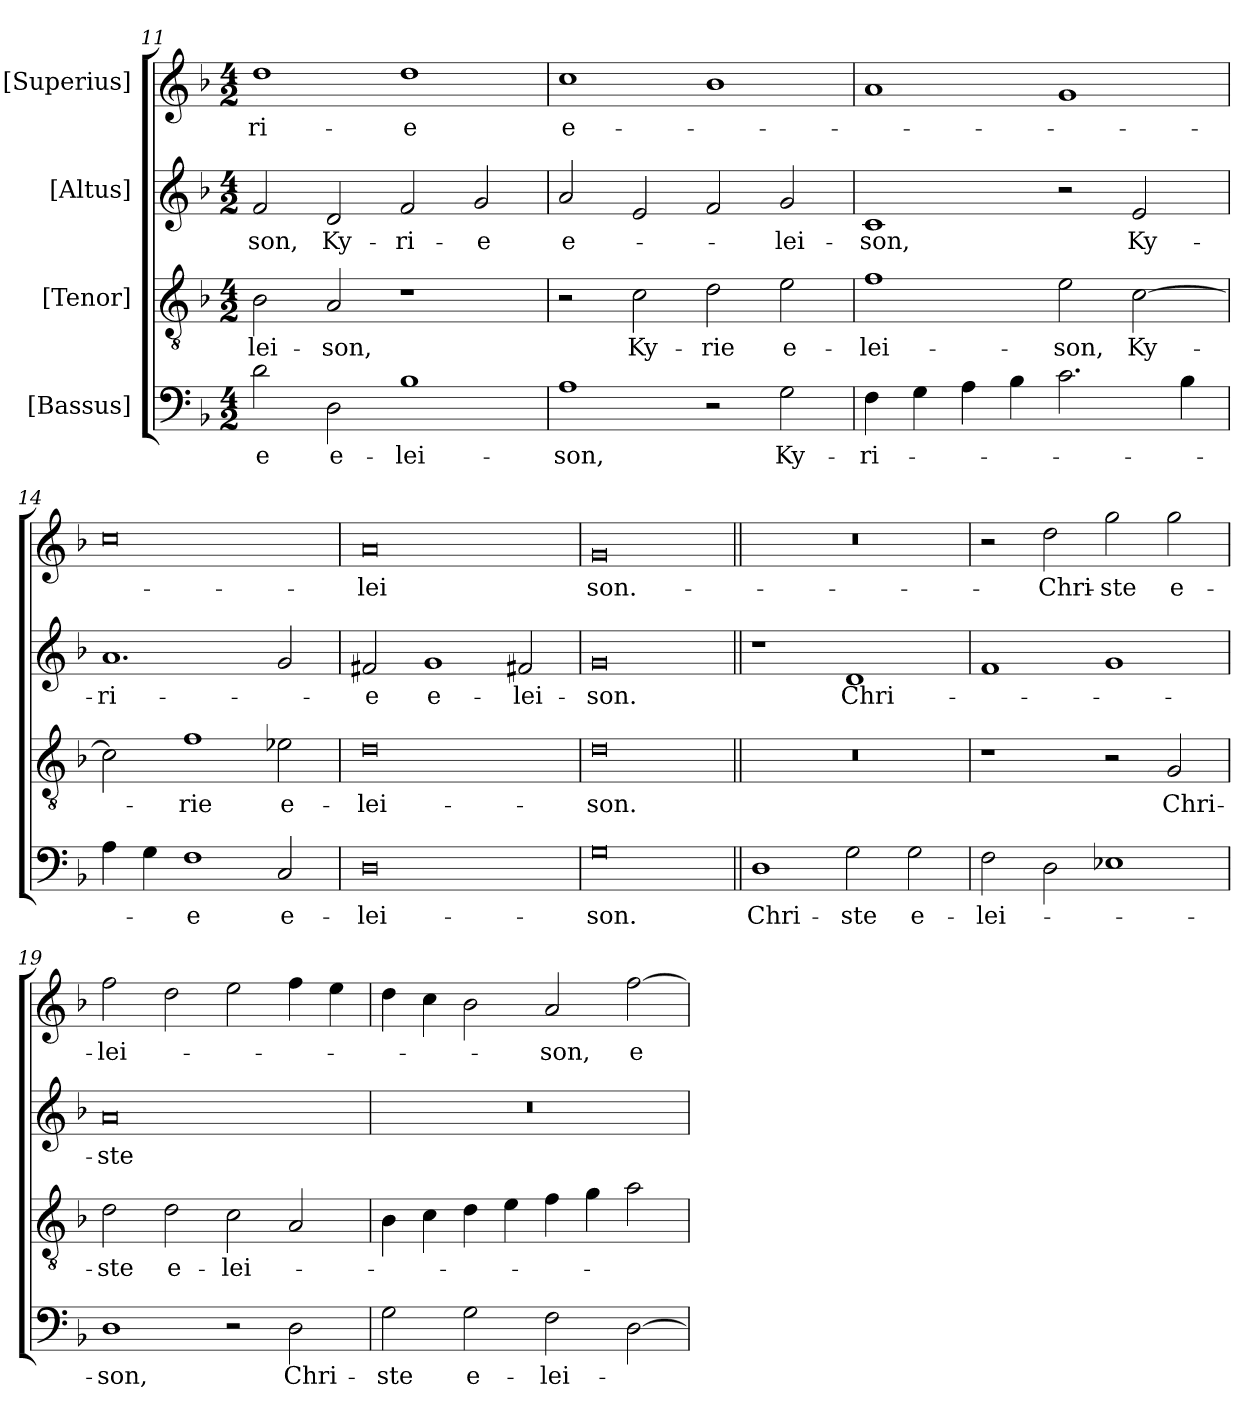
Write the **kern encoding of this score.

**kern	**text	**kern	**text	**kern	**text	**kern	**text
*part4	*part4	*part3	*part3	*part2	*part2	*part1	*part1
*staff4	*staff4	*staff3	*staff3	*staff2	*staff2	*staff1	*staff1
*I"[Bassus]	*	*I"[Tenor]	*	*I"[Altus]	*	*I"[Superius]	*
*clefF4	*	*clefGv2	*	*clefG2	*	*clefG2	*
*k[b-]	*	*k[b-]	*	*k[b-]	*	*k[b-]	*
*M4/2	*	*M4/2	*	*M4/2	*	*M4/2	*
=11	=11	=11	=11	=11	=11	=11	=11
2d\	-e	2B-\	-lei-	2f/	-son,	1dd\	-ri-
2D\	e-	2A/	-son,	2d/	Ky-	.	.
1B-\	-lei-	1r	.	2f/	-ri-	1dd\	-e
.	.	.	.	2g/	-e	.	.
=12	=12	=12	=12	=12	=12	=12	=12
1A\	-son,	2r	.	2a/	e-	1cc\	e-
.	.	2c\	Ky-	2e/	.	.	.
2r	.	2d\	-rie	2f/	.	1b-\	.
2G\	Ky-	2e\	e-	2g/	-lei-	.	.
=13	=13	=13	=13	=13	=13	=13	=13
4F\	-ri-	1f\	-lei-	1c/	-son,	1a/	.
4G\	.	.	.	.	.	.	.
4A\	.	.	.	.	.	.	.
4B-\	.	.	.	.	.	.	.
2.c\	.	2e\	-son,	2r	.	1g/	.
.	.	[2c\	Ky-	2e/	Ky-	.	.
4B-\	.	.	.	.	.	.	.
=14	=14	=14	=14	=14	=14	=14	=14
4A\	.	2c\]	.	1.a/	-ri-	0cc\	.
4G\	.	.	.	.	.	.	.
1F\	-e	1f\	-rie	.	.	.	.
2C/	e-	2e-X\	e-	2g/	.	.	.
=15	=15	=15	=15	=15	=15	=15	=15
0D\	-lei-	0d\	-lei-	2f#X/	-e	0a/	-lei
.	.	.	.	1g/	e-	.	.
.	.	.	.	2f#X/	-lei-	.	.
=16	=16	=16	=16	=16	=16	=16	=16
0G\	-son.	0d\	-son.	0g/	-son.	0g/	son.-
=17||	=17||	=17||	=17||	=17||	=17||	=17||	=17||
1D\	Chri-	0r	.	1r	.	0r	.
2G\	-ste	.	.	1d/	Chri-	.	.
2G\	e-	.	.	.	.	.	.
=18	=18	=18	=18	=18	=18	=18	=18
2F\	-lei-	1r	.	1f/	.	2r	.
2D\	.	.	.	.	.	2dd\	Chri-
1E-X\	.	2r	.	1g/	.	2gg\	-ste
.	.	2G/	Chri-	.	.	2gg\	e-
=19	=19	=19	=19	=19	=19	=19	=19
1D\	-son,	2d\	-ste	0a/	-ste	2ff\	-lei-
.	.	2d\	e-	.	.	2dd\	.
2r	.	2c\	-lei-	.	.	2ee\	.
2D\	Chri-	2A/	.	.	.	4ff\	.
.	.	.	.	.	.	4ee\	.
=20	=20	=20	=20	=20	=20	=20	=20
2G\	-ste	4B-\	.	0r	.	4dd\	.
.	.	4c\	.	.	.	4cc\	.
2G\	e-	4d\	.	.	.	2b-\	.
.	.	4e\	.	.	.	.	.
2F\	-lei-	4f\	.	.	.	2a/	-son,
.	.	4g\	.	.	.	.	.
[2D\	.	2a\	.	.	.	[2ff\	e-
=	=	=	=	=	=	=	=
*-	*-	*-	*-	*-	*-	*-	*-
